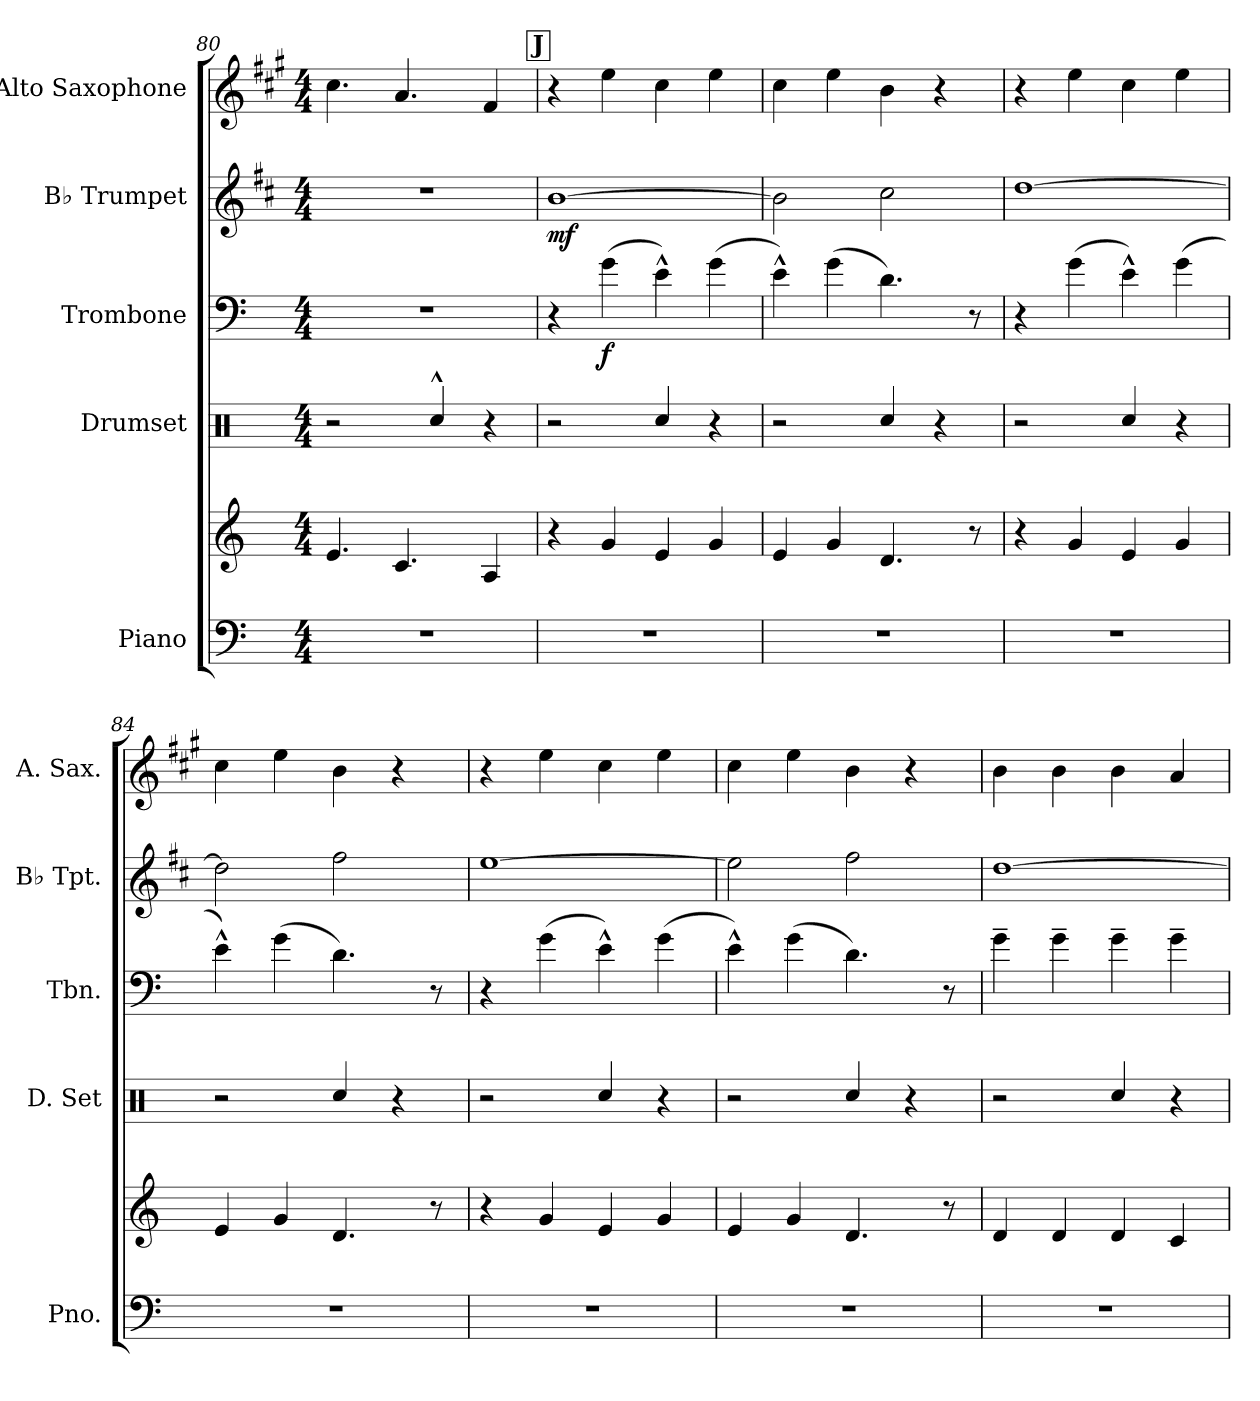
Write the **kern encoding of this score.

**kern	**kern	**kern	**kern	**dynam	**kern	**dynam	**kern
*part5	*part5	*part4	*part3	*part3	*part2	*part2	*part1
*staff6	*staff5	*staff4	*staff3	*staff3	*staff2	*staff2	*staff1
*I"Piano	*	*I"Drumset	*I"Trombone	*	*I"B♭ Trumpet	*	*I"Alto Saxophone
*I'Pno.	*	*I'D. Set	*I'Tbn.	*	*I'B♭ Tpt.	*	*I'A. Sax.
*clefF4	*clefG2	*clefX	*clefF4	*	*clefG2	*	*clefG2
*	*	*	*	*	*ITrd1c2	*	*ITrd5c9
*k[]	*k[]	*k[]	*k[]	*	*k[]	*	*k[]
*M4/4	*M4/4	*M4/4	*M4/4	*	*M4/4	*	*M4/4
=80	=80	=80	=80	=80	=80	=80	=80
1r	4.e/	2r	1r	.	1r	.	4.e\
.	4.c/	.	.	.	.	.	4.c/
.	.	4Rcc^^/	.	.	.	.	.
.	4A/	4r	.	.	.	.	4A/
!!LO:REH:place=s1:a:B:fs=14:t=J
=81	=81	=81	=81	=81	=81	=81	=81
!	!	!	!	!	!	!LO:DY:b	!
1r	4r	2r	4r	.	[1a	mf	4r
!	!	!	!	!LO:DY:b	!	!	!
.	4g/	.	(>4g\	f	.	.	4g\
.	4e/	4Rcc/	4e^^\)	.	.	.	4e\
.	4g/	4r	(>4g\	.	.	.	4g\
=82	=82	=82	=82	=82	=82	=82	=82
1r	4e/	2r	4e^^\)	.	2a\]	.	4e\
.	4g/	.	(>4g\	.	.	.	4g\
.	4.d/	4Rcc/	4.d\)	.	2b\	.	4d\
.	.	4r	.	.	.	.	4r
.	8r	.	8r	.	.	.	.
=83	=83	=83	=83	=83	=83	=83	=83
1r	4r	2r	4r	.	[1cc	.	4r
.	4g/	.	(>4g\	.	.	.	4g\
.	4e/	4Rcc/	4e^^\)	.	.	.	4e\
.	4g/	4r	(>4g\	.	.	.	4g\
=84	=84	=84	=84	=84	=84	=84	=84
1r	4e/	2r	4e^^\)	.	2cc\]	.	4e\
.	4g/	.	(>4g\	.	.	.	4g\
.	4.d/	4Rcc/	4.d\)	.	2ee\	.	4d\
.	.	4r	.	.	.	.	4r
.	8r	.	8r	.	.	.	.
=85	=85	=85	=85	=85	=85	=85	=85
1r	4r	2r	4r	.	[1dd	.	4r
.	4g/	.	(>4g\	.	.	.	4g\
.	4e/	4Rcc/	4e^^\)	.	.	.	4e\
.	4g/	4r	(>4g\	.	.	.	4g\
!!LO:PB:g=z
=86	=86	=86	=86	=86	=86	=86	=86
1r	4e/	2r	4e^^\)	.	2dd\]	.	4e\
.	4g/	.	(>4g\	.	.	.	4g\
.	4.d/	4Rcc/	4.d\)	.	2ee\	.	4d\
.	.	4r	.	.	.	.	4r
.	8r	.	8r	.	.	.	.
=87	=87	=87	=87	=87	=87	=87	=87
1r	4d/	2r	4g~\	.	[1cc	.	4d\
.	4d/	.	4g~\	.	.	.	4d\
.	4d/	4Rcc/	4g~\	.	.	.	4d\
.	4c/	4r	4g~\	.	.	.	4c/
=	=	=	=	=	=	=	=
*-	*-	*-	*-	*-	*-	*-	*-
